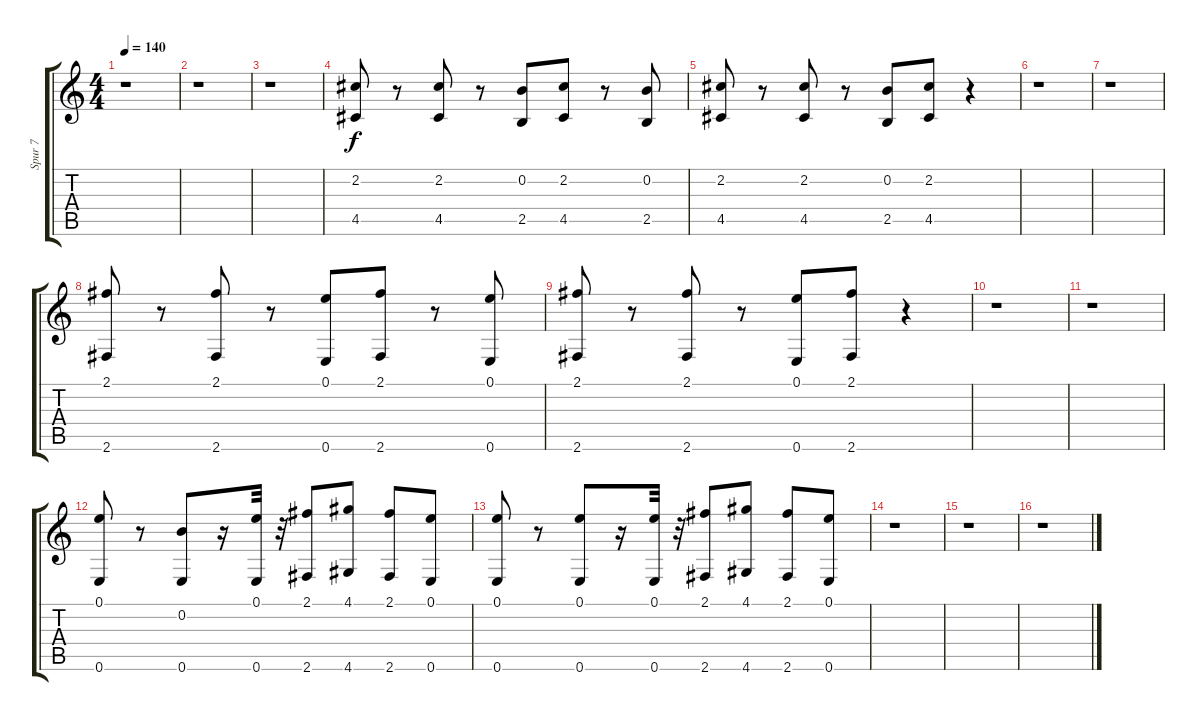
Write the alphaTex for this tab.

\track ("Spur 7" "Spur 7") {instrument overdrivenguitar}
\staff {score tabs}
\tuning (E4 B3 G3 D3 A2 E2) {hide}
\ts (4 4)
\tempo 140
\clef g2
\ks c
r.1{dy mf} |
r.1 |
r.1 |
(2.2 4.5).8{dy f} r.8 (2.2 4.5).8 r.8 (0.2 2.5).8 (2.2 4.5).8 r.8 (0.2 2.5).8 |
(2.2 4.5).8 r.8 (2.2 4.5).8 r.8 (0.2 2.5).8 (2.2 4.5).8 r.4 |
r.1 |
r.1 |
(2.1 2.6).8 r.8 (2.1 2.6).8 r.8 (0.1 0.6).8 (2.1 2.6).8 r.8 (0.1 0.6).8 |
(2.1 2.6).8 r.8 (2.1 2.6).8 r.8 (0.1 0.6).8 (2.1 2.6).8 r.4 |
r.1 |
r.1 |
(0.1 0.6).8 r.8 (0.2 0.6).8 r.16 (0.1 0.6).32 r.32 (2.1 2.6).8 (4.1 4.6).8 (2.1 2.6).8 (0.1 0.6).8 |
(0.1 0.6).8 r.8 (0.1 0.6).8 r.16 (0.1 0.6).32 r.32 (2.1 2.6).8 (4.1 4.6).8 (2.1 2.6).8 (0.1 0.6).8 |
r.1 |
r.1 |
r.1
